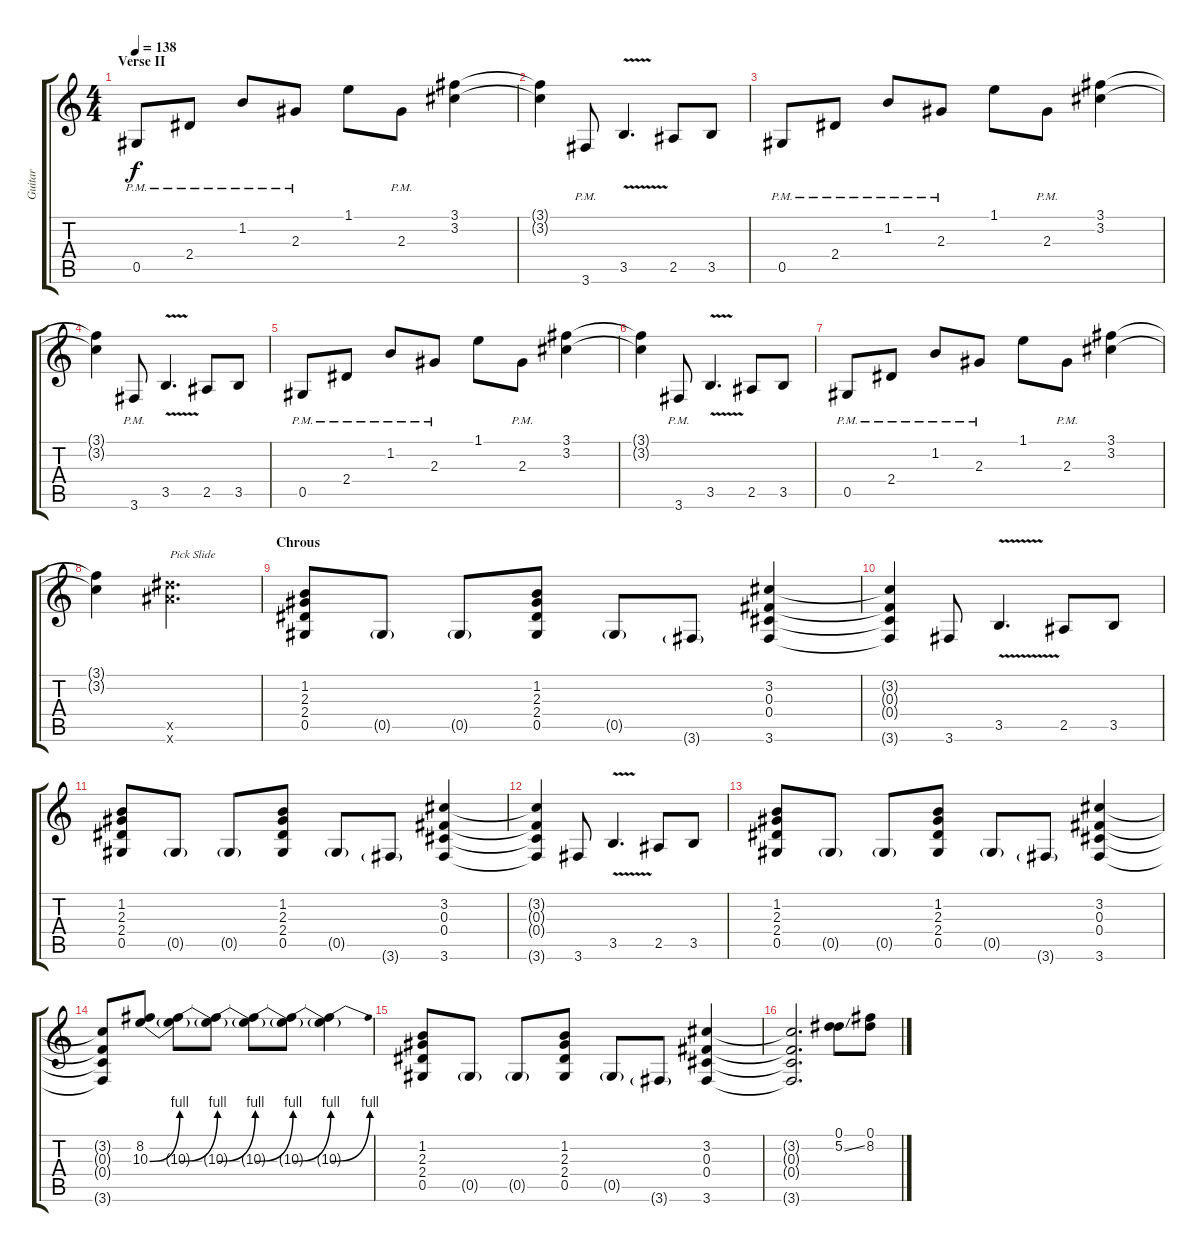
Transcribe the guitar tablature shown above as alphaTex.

\track ("Guitar" "Guitar") {instrument distortionguitar}
\staff {score tabs}
\tuning (Eb4 Bb3 Gb3 Db3 Ab2 Eb2) {hide}
\ts (4 4)
\section ("" "Verse II")
\tempo 138
\clef g2
\ks c
0.5{pm}.8{dy f} 2.4{pm}.8 1.2{pm}.8 2.3{pm}.8 1.1.8 2.3{pm}.8 (3.1 3.2).4 |
(3.1{t} 3.2{t}).4 3.6{pm}.8 3.5{v}.4{d} 2.5.8 3.5.8 |
0.5{pm}.8 2.4{pm}.8 1.2{pm}.8 2.3{pm}.8 1.1.8 2.3{pm}.8 (3.1 3.2).4 |
(3.1{t} 3.2{t}).4 3.6{pm}.8 3.5{v}.4{d} 2.5.8 3.5.8 |
0.5{pm}.8 2.4{pm}.8 1.2{pm}.8 2.3{pm}.8 1.1.8 2.3{pm}.8 (3.1 3.2).4 |
(3.1{t} 3.2{t}).4 3.6{pm}.8 3.5{v}.4{d} 2.5.8 3.5.8 |
0.5{pm}.8 2.4{pm}.8 1.2{pm}.8 2.3{pm}.8 1.1.8 2.3{pm}.8 (3.1 3.2).4 |
(3.1{t} 3.2{t}).4 (19.5{x} 19.6{x}).2{d txt "Pick Slide"} |
\section ("" "Chrous")
(1.2 2.3 2.4 0.5).8 0.5{g}.8 0.5{g}.8 (1.2 2.3 2.4 0.5).8 0.5{g}.8 3.6{g}.8 (3.2 0.3 0.4 3.6).4 |
(3.2{t} 0.3{t} 0.4{t} 3.6{t}).4 3.6.8 3.5{v}.4{d} 2.5.8 3.5.8 |
(1.2 2.3 2.4 0.5).8 0.5{g}.8 0.5{g}.8 (1.2 2.3 2.4 0.5).8 0.5{g}.8 3.6{g}.8 (3.2 0.3 0.4 3.6).4 |
(3.2{t} 0.3{t} 0.4{t} 3.6{t}).4 3.6.8 3.5{v}.4{d} 2.5.8 3.5.8 |
(1.2 2.3 2.4 0.5).8 0.5{g}.8 0.5{g}.8 (1.2 2.3 2.4 0.5).8 0.5{g}.8 3.6{g}.8 (3.2 0.3 0.4 3.6).4 |
(3.2{t} 0.3{t} 0.4{t} 3.6{t}).8 (8.2 10.3{be (bend 0 0 60 4)}).8 (8.2{t} 10.3{be (bend 0 0 60 4) t}).8 (8.2{t} 10.3{be (bend 0 0 60 4) t}).8 (8.2{t} 10.3{be (bend 0 0 60 4) t}).8 (8.2{t} 10.3{be (bend 0 0 60 4) t}).8 (8.2{t} 10.3{be (bend 0 0 60 4) t}).4 |
(1.2 2.3 2.4 0.5).8 0.5{g}.8 0.5{g}.8 (1.2 2.3 2.4 0.5).8 0.5{g}.8 3.6{g}.8 (3.2 0.3 0.4 3.6).4 |
(3.2{t} 0.3{t} 0.4{t} 3.6{t}).2{d} (0.1 5.2{ss}).8 (0.1 8.2).8
